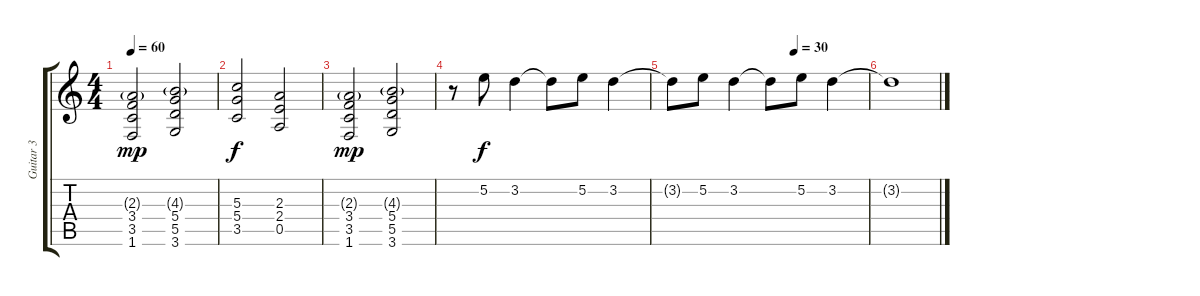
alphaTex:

\track ("Guitar 3" "Guitar 3") {instrument distortionguitar}
\staff {score tabs}
\tuning (E4 B3 G3 D3 A2 E2) {hide}
\ts (4 4)
\tempo 60
\clef g2
\ks c
(2.3{g} 3.4 3.5 1.6).2{dy mp} (4.3{g} 5.4 5.5 3.6).2 |
(5.3 5.4 3.5).2{dy f} (2.3 2.4 0.5).2 |
(2.3{g} 3.4 3.5 1.6).2{dy mp} (4.3{g} 5.4 5.5 3.6).2 |
r.8{instrument electricguitarclean} 5.2.8{dy f} 3.2.4 3.2{t}.8 5.2.8 3.2.4 |
\tempo (30 0.625)
3.2{t}.8 5.2.8 3.2.4 3.2{t}.8 5.2.8 3.2.4 |
3.2{t}.1
